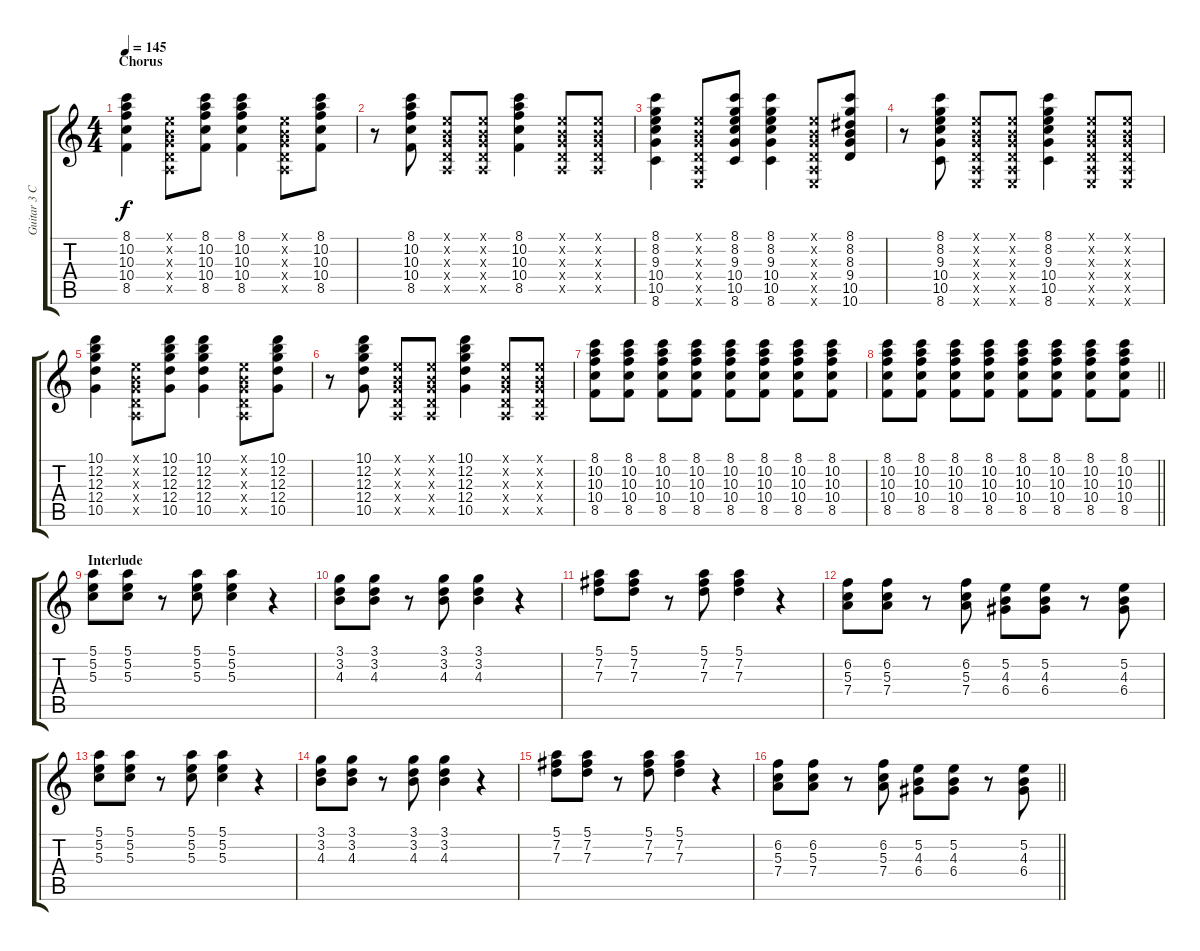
\track ("Guitar 3 Clean" "Guitar 3 C") {instrument acousticguitarsteel}
\staff {score tabs}
\tuning (E4 B3 G3 D3 A2 E2) {hide}
\ts (4 4)
\section ("" "Chorus")
\tempo 145
\clef g2
\ks c
(8.1 10.2 10.3 10.4 8.5).4{dy f} (0.1{x} 0.2{x} 0.3{x} 0.4{x} 0.5{x}).8 (8.1 10.2 10.3 10.4 8.5).8 (8.1 10.2 10.3 10.4 8.5).4 (0.1{x} 0.2{x} 0.3{x} 0.4{x} 0.5{x}).8 (8.1 10.2 10.3 10.4 8.5).8 |
r.8 (8.1 10.2 10.3 10.4 8.5).8 (0.1{x} 0.2{x} 0.3{x} 0.4{x} 0.5{x}).8 (0.1{x} 0.2{x} 0.3{x} 0.4{x} 0.5{x}).8 (8.1 10.2 10.3 10.4 8.5).4 (0.1{x} 0.2{x} 0.3{x} 0.4{x} 0.5{x}).8 (0.1{x} 0.2{x} 0.3{x} 0.4{x} 0.5{x}).8 |
(8.1 8.2 9.3 10.4 10.5 8.6).4 (0.1{x} 0.2{x} 0.3{x} 0.4{x} 0.5{x} 0.6{x}).8 (8.1 8.2 9.3 10.4 10.5 8.6).8 (8.1 8.2 9.3 10.4 10.5 8.6).4 (0.1{x} 0.2{x} 0.3{x} 0.4{x} 0.5{x} 0.6{x}).8 (8.1 8.2 8.3 9.4 10.5 10.6).8 |
r.8 (8.1 8.2 9.3 10.4 10.5 8.6).8 (0.1{x} 0.2{x} 0.3{x} 0.4{x} 0.5{x} 0.6{x}).8 (0.1{x} 0.2{x} 0.3{x} 0.4{x} 0.5{x} 0.6{x}).8 (8.1 8.2 9.3 10.4 10.5 8.6).4 (0.1{x} 0.2{x} 0.3{x} 0.4{x} 0.5{x} 0.6{x}).8 (0.1{x} 0.2{x} 0.3{x} 0.4{x} 0.5{x} 0.6{x}).8 |
(10.1 12.2 12.3 12.4 10.5).4 (0.1{x} 0.2{x} 0.3{x} 0.4{x} 0.5{x}).8 (10.1 12.2 12.3 12.4 10.5).8 (10.1 12.2 12.3 12.4 10.5).4 (0.1{x} 0.2{x} 0.3{x} 0.4{x} 0.5{x}).8 (10.1 12.2 12.3 12.4 10.5).8 |
r.8 (10.1 12.2 12.3 12.4 10.5).8 (0.1{x} 0.2{x} 0.3{x} 0.4{x} 0.5{x}).8 (0.1{x} 0.2{x} 0.3{x} 0.4{x} 0.5{x}).8 (10.1 12.2 12.3 12.4 10.5).4 (0.1{x} 0.2{x} 0.3{x} 0.4{x} 0.5{x}).8 (0.1{x} 0.2{x} 0.3{x} 0.4{x} 0.5{x}).8 |
(8.1 10.2 10.3 10.4 8.5).8 (8.1 10.2 10.3 10.4 8.5).8 (8.1 10.2 10.3 10.4 8.5).8 (8.1 10.2 10.3 10.4 8.5).8 (8.1 10.2 10.3 10.4 8.5).8 (8.1 10.2 10.3 10.4 8.5).8 (8.1 10.2 10.3 10.4 8.5).8 (8.1 10.2 10.3 10.4 8.5).8 |
\barLineRight lightlight
(8.1 10.2 10.3 10.4 8.5).8 (8.1 10.2 10.3 10.4 8.5).8 (8.1 10.2 10.3 10.4 8.5).8 (8.1 10.2 10.3 10.4 8.5).8 (8.1 10.2 10.3 10.4 8.5).8 (8.1 10.2 10.3 10.4 8.5).8 (8.1 10.2 10.3 10.4 8.5).8 (8.1 10.2 10.3 10.4 8.5).8 |
\section ("" "Interlude")
(5.1 5.2 5.3).8 (5.1 5.2 5.3).8 r.8 (5.1 5.2 5.3).8 (5.1 5.2 5.3).4 r.4 |
(3.1 3.2 4.3).8 (3.1 3.2 4.3).8 r.8 (3.1 3.2 4.3).8 (3.1 3.2 4.3).4 r.4 |
(5.1 7.2 7.3).8 (5.1 7.2 7.3).8 r.8 (5.1 7.2 7.3).8 (5.1 7.2 7.3).4 r.4 |
(6.2 5.3 7.4).8 (6.2 5.3 7.4).8 r.8 (6.2 5.3 7.4).8 (5.2 4.3 6.4).8 (5.2 4.3 6.4).8 r.8 (5.2 4.3 6.4).8 |
(5.1 5.2 5.3).8 (5.1 5.2 5.3).8 r.8 (5.1 5.2 5.3).8 (5.1 5.2 5.3).4 r.4 |
(3.1 3.2 4.3).8 (3.1 3.2 4.3).8 r.8 (3.1 3.2 4.3).8 (3.1 3.2 4.3).4 r.4 |
(5.1 7.2 7.3).8 (5.1 7.2 7.3).8 r.8 (5.1 7.2 7.3).8 (5.1 7.2 7.3).4 r.4 |
\barLineRight lightlight
(6.2 5.3 7.4).8 (6.2 5.3 7.4).8 r.8 (6.2 5.3 7.4).8 (5.2 4.3 6.4).8 (5.2 4.3 6.4).8 r.8 (5.2 4.3 6.4).8
